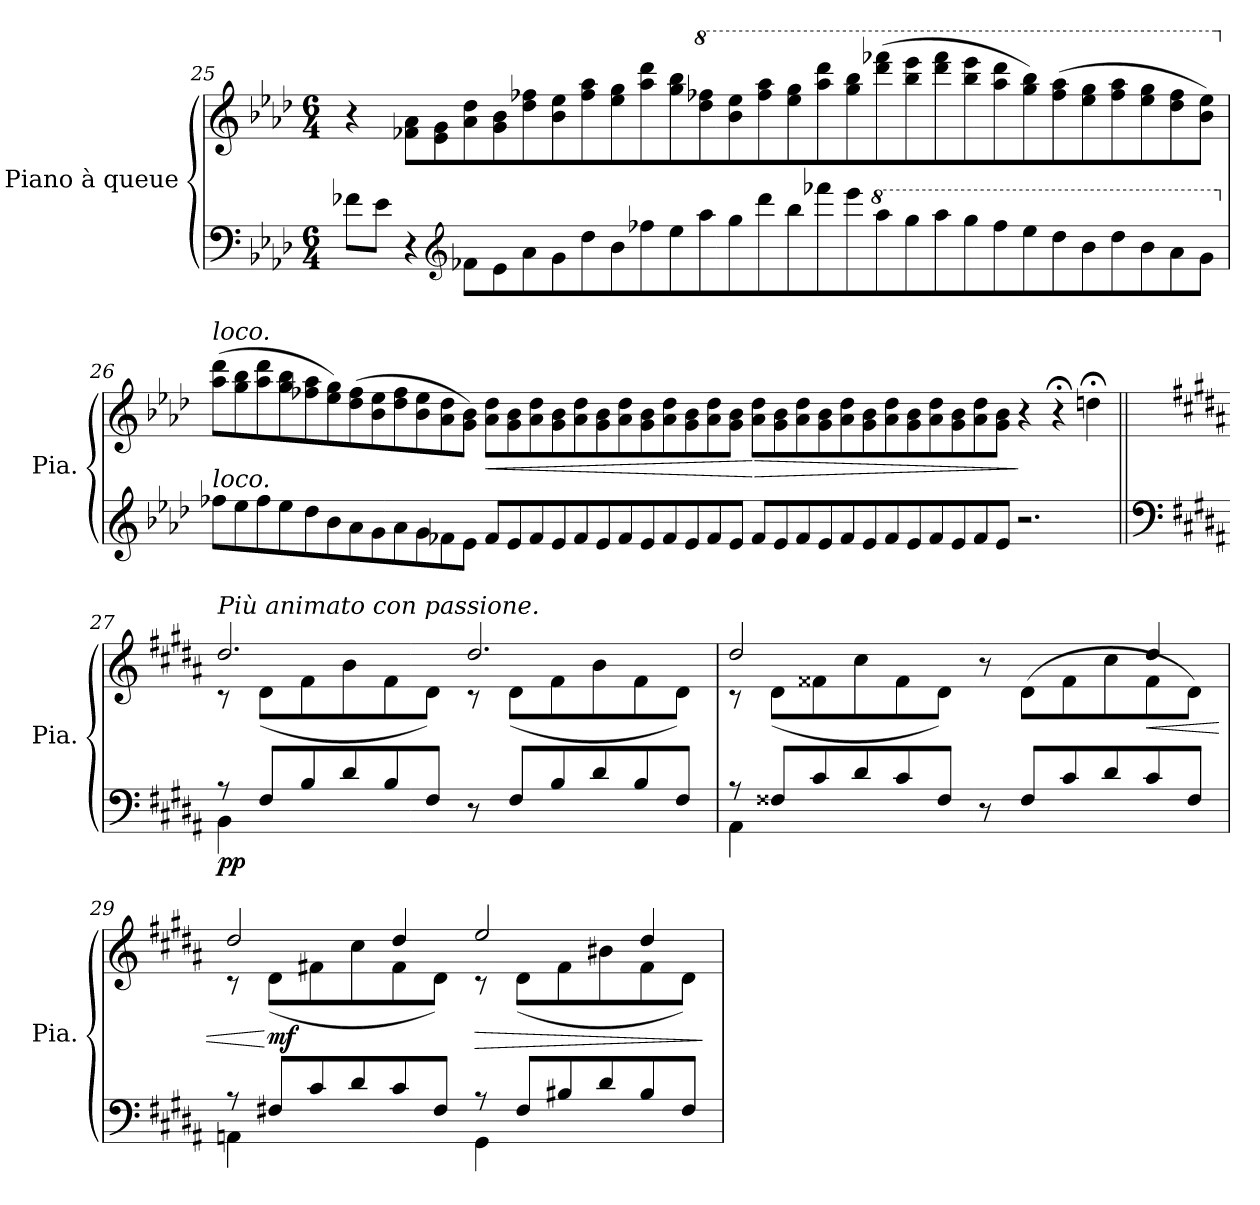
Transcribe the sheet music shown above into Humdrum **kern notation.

**kern	**kern	**dynam
*part1	*part1	*part1
*staff2	*staff1	*staff1/2
*I"Piano à queue	*	*
*I'Pia.	*	*
*clefF4	*clefG2	*
*k[b-e-a-d-]	*k[b-e-a-d-]	*
*M6/4	*M6/4	*
=25	=25	=25
8f-X\	4r	.
8e-\J	.	.
*	*MM160	*
4r	8f-X\ 8a-\L	.
.	8e-\ 8g\	.
*clefG2	*	*
8f-X\L	8a-\ 8dd-\	.
8e-\	8g\ 8b-\	.
8a-\	8dd-\ 8ff-X\	.
8g\	8b-\ 8ee-\	.
8dd-\	8ff-\ 8aa-\	.
8b-\	8ee-\ 8gg\	.
8ff-X\	8aa-\ 8ddd-\	.
8ee-\	8gg\ 8bb-\	.
*	*8va	*
8aa-\	8ddd-\ 8fff-X\	.
8gg\	8bb-\ 8eee-\	.
8ddd-\	8fff-\ 8aaa-\	.
8bb-\	8eee-\ 8ggg\	.
8fff-X\	8aaa-\ 8dddd-\	.
8eee-\	8ggg\ 8bbb-\	.
*8va	*	*
8aaa-\	(8dddd-\ 8ffff-X\	.
8ggg\	8bbb-\ 8eeee-\	.
8aaa-\	8dddd-\ 8ffff-\	.
8ggg\	8bbb-\ 8eeee-\	.
8fff-\	8aaa-\ 8dddd-\	.
8eee-\	8ggg\ 8bbb-\)	.
8ddd-\	(8fff-\ 8aaa-\	.
8bb-\	8eee-\ 8ggg\	.
8ddd-\	8fff-\ 8aaa-\	.
8bb-\	8eee-\ 8ggg\	.
8aa-\	8ddd-\ 8fff-\	.
8gg\J	8bb-\ 8eee-\J)	.
!!LO:LB:g=z
=26	=26	=26
*X8va	*	*
*	*X8va	*
!	!LO:TX:a:i:t=loco.	!
!LO:TX:a:i:t=loco.	!	!
8ff-X\L	(8aa-\ 8ddd-\L	.
8ee-\	8gg\ 8bb-\	.
8ff-\	8aa-\ 8ddd-\	.
*	*MM147	*
8ee-\	8gg\ 8bb-\	.
8dd-\	8ff-X\ 8aa-\	.
8b-\	8ee-\ 8gg\)	.
8a-\	(8dd-\ 8ff-\	.
*	*MM145	*
8g\	8b-\ 8ee-\	.
8a-\	8dd-\ 8ff-\	.
8g\	8b-\ 8ee-\	.
8f-X\	8a-\ 8dd-\	.
8e-\J	8g\ 8b-\J)	.
*	*MM140	*
!	!	!LO:HP:b
8f-/L	8a-\ 8dd-\L	<
8e-/	8g\ 8b-\	.
8f-/	8a-\ 8dd-\	.
8e-/	8g\ 8b-\	.
*	*MM135	*
8f-/	8a-\ 8dd-\	.
8e-/	8g\ 8b-\	.
8f-/	8a-\ 8dd-\	.
8e-/	8g\ 8b-\	.
*	*MM130	*
8f-/	8a-\ 8dd-\	.
8e-/	8g\ 8b-\	.
8f-/	8a-\ 8dd-\	.
8e-/J	8g\ 8b-\J	.
*	*MM124	*
!	!	!LO:HP:n=1:b
8f-/L	8a-\ 8dd-\L	[ >
8e-/	8g\ 8b-\	.
8f-/	8a-\ 8dd-\	.
8e-/	8g\ 8b-\	.
*	*MM113	*
8f-/	8a-\ 8dd-\	.
8e-/	8g\ 8b-\	.
8f-/	8a-\ 8dd-\	.
8e-/	8g\ 8b-\	.
*	*MM105	*
8f-/	8a-\ 8dd-\	.
8e-/	8g\ 8b-\	.
8f-/	8a-\ 8dd-\	.
8e-/J	8g\ 8b-\J	.
2.r	4r	]
.	4r;<	.
.	4ddn;<\	.
!!LO:PB:g=z
=27||	=27||	=27||
*clefF4	*	*
*k[f#c#g#d#a#]	*k[f#c#g#d#a#]	*
*	*MM160	*
*^	*^	*
!	!	!LO:TX:a:i:t=Più animato con passione.	!	!
!	!	!	!	!LO:DY:b=2
!	!	!	!	!LO:DY:n=1:b
8r	4BB\	2.dd#/	8r	p p
8F#/L	.	.	(>8d#\L	.
8B/	1ryy	.	8f#\	.
8d#/	.	.	8b\	.
8B/	.	.	8f#\	.
8F#/J	.	.	8d#\J)	.
8r	.	2.dd#/	8r	.
8F#/L	.	.	(>8d#\L	.
8B/	.	.	8f#\	.
8d#/	.	.	8b\	.
8B/	4ryy	.	8f#\	.
8F#/J	.	.	8d#\J)	.
=28	=28	=28	=28	=28
8r	4AA#\	2dd#/	8r	.
8F##X/L	.	.	(>8d#\L	.
8c#/	1ryy	.	8f##X\	.
8d#/	.	.	8cc#\	.
8c#/	.	4ryy	8f##\	.
8F##/J	.	.	8d#\J)	.
8r	.	4ryy	8r	.
8F##/L	.	.	(>8d#\L	.
8c#/	.	4ryy	8f##\	.
8d#/	.	.	8cc#\	.
!	!	!	!	!LO:HP:b
8c#/	4ryy	4dd#/	8f##\	<
8F##/J	.	.	8d#\J)	.
=29	=29	=29	=29	=29
8r	4AAn\	2dd#/	8r	.
!	!	!	!	!LO:DY:n=1:b
8F#X/L	.	.	(8d#\L	[ mf
8c#/	2ryy	.	8f#X\	.
8d#/	.	.	8cc#\	.
8c#/	.	4dd#/	8f#\	.
8F#/J	.	.	8d#\J)	.
!	!	!	!	!LO:HP:b
8r	4GG#\	2ee/	8r	>
8F#/L	.	.	(8d#\L	.
8B#X/	2ryy	.	8f#\	.
8d#/	.	.	8b#X\	.
8B#/	.	4dd#/	8f#\	.
8F#/J	.	.	8d#\J)	.
*v	*v	*	*	*
*	*v	*v	*
.	.	]
=	=	=
*-	*-	*-
